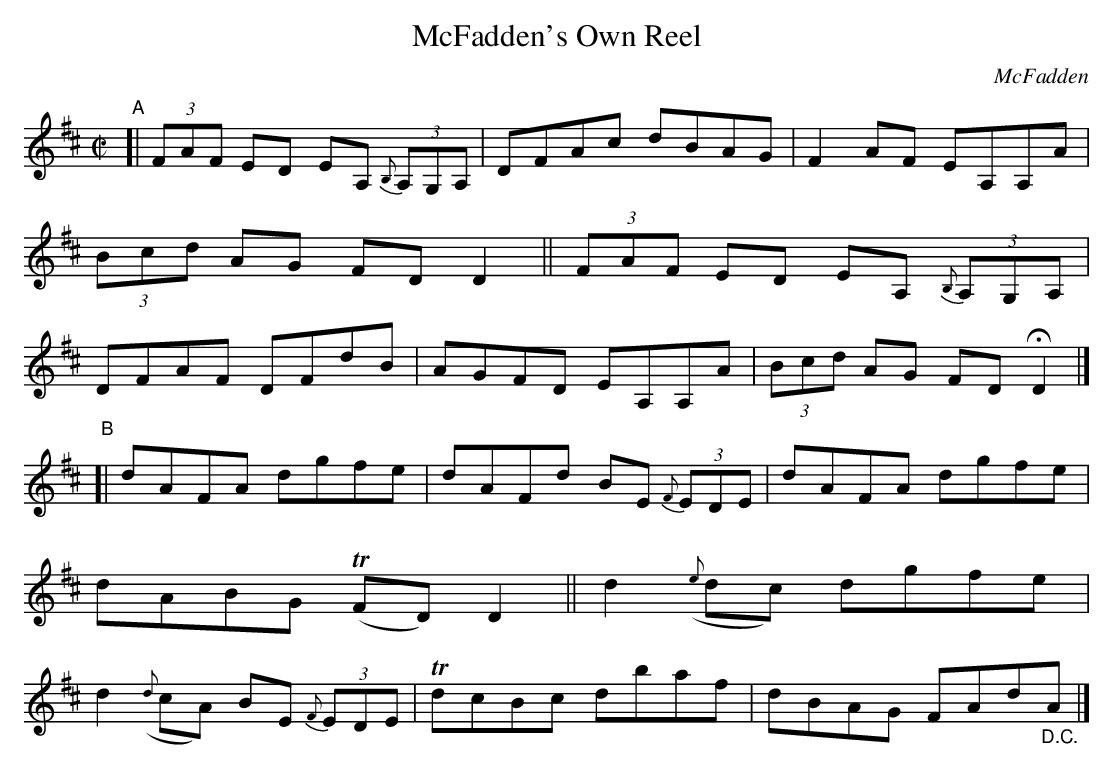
X:1
T: McFadden's Own Reel
O: McFadden
M: C|
L: 1/8
K: D
"^A"[|\
(3FAF ED EA, (3{B,}A,G,A, | DFAc dBAG | F2AF EA,A,A | (3Bcd AG FDD2 ||\
(3FAF ED EA, (3{B,}A,G,A, | DFAF DFdB |AGFD EA,A,A | (3Bcd AG FDHD2 |]
"^B"[|\
dAFA dgfe | dAFd BE (3{F}EDE | dAFA dgfe | dABG T(FD)D2 ||\
d2({e}dc) dgfe | d2({d}cA) BE (3{F}EDE |TdcBc dbaf | dBAG FAd"_D.C."A |]
